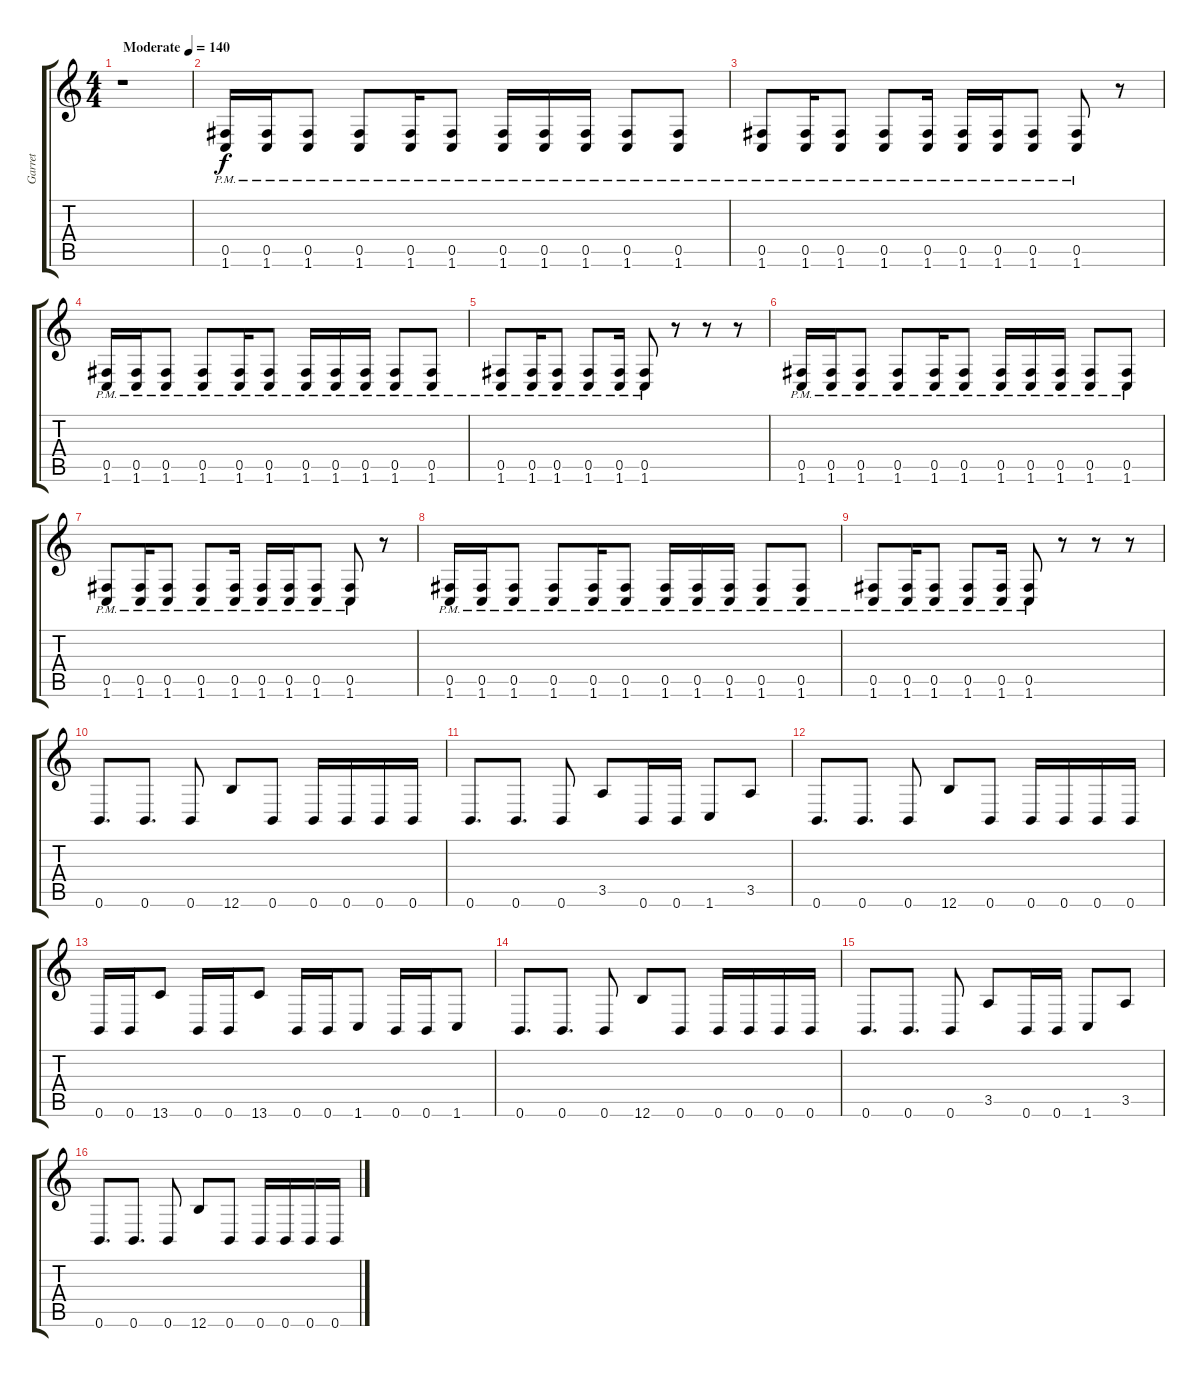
\track ("Garret" "Garret") {instrument distortionguitar}
\staff {score tabs}
\tuning (Db4 Ab3 E3 B2 Gb2 B1) {hide}
\ts (4 4)
\tempo (140 "Moderate")
\clef g2
\ks c
r.1{dy f instrument distortionguitar} |
(0.5{pm} 1.6{pm}).16 (0.5{pm} 1.6{pm}).16 (0.5{pm} 1.6{pm}).8 (0.5{pm} 1.6{pm}).8 (0.5{pm} 1.6{pm}).16 (0.5{pm} 1.6{pm}).8 (0.5{pm} 1.6{pm}).16 (0.5{pm} 1.6{pm}).16 (0.5{pm} 1.6{pm}).16 (0.5{pm} 1.6{pm}).8 (0.5{pm} 1.6{pm}).8 |
(0.5{pm} 1.6{pm}).8 (0.5{pm} 1.6{pm}).16 (0.5{pm} 1.6{pm}).8 (0.5{pm} 1.6{pm}).8 (0.5{pm} 1.6{pm}).16 (0.5{pm} 1.6{pm}).16 (0.5{pm} 1.6{pm}).16 (0.5{pm} 1.6{pm}).8 (0.5{pm} 1.6{pm}).8 r.8 |
(0.5{pm} 1.6{pm}).16 (0.5{pm} 1.6{pm}).16 (0.5{pm} 1.6{pm}).8 (0.5{pm} 1.6{pm}).8 (0.5{pm} 1.6{pm}).16 (0.5{pm} 1.6{pm}).8 (0.5{pm} 1.6{pm}).16 (0.5{pm} 1.6{pm}).16 (0.5{pm} 1.6{pm}).16 (0.5{pm} 1.6{pm}).8 (0.5{pm} 1.6{pm}).8 |
(0.5{pm} 1.6{pm}).8 (0.5{pm} 1.6{pm}).16 (0.5{pm} 1.6{pm}).8 (0.5{pm} 1.6{pm}).8 (0.5{pm} 1.6{pm}).16 (0.5{pm} 1.6{pm}).8 r.8 r.8 r.8 |
(0.5{pm} 1.6{pm}).16 (0.5{pm} 1.6{pm}).16 (0.5{pm} 1.6{pm}).8 (0.5{pm} 1.6{pm}).8 (0.5{pm} 1.6{pm}).16 (0.5{pm} 1.6{pm}).8 (0.5{pm} 1.6{pm}).16 (0.5{pm} 1.6{pm}).16 (0.5{pm} 1.6{pm}).16 (0.5{pm} 1.6{pm}).8 (0.5{pm} 1.6{pm}).8 |
(0.5{pm} 1.6{pm}).8 (0.5{pm} 1.6{pm}).16 (0.5{pm} 1.6{pm}).8 (0.5{pm} 1.6{pm}).8 (0.5{pm} 1.6{pm}).16 (0.5{pm} 1.6{pm}).16 (0.5{pm} 1.6{pm}).16 (0.5{pm} 1.6{pm}).8 (0.5{pm} 1.6{pm}).8 r.8 |
(0.5{pm} 1.6{pm}).16 (0.5{pm} 1.6{pm}).16 (0.5{pm} 1.6{pm}).8 (0.5{pm} 1.6{pm}).8 (0.5{pm} 1.6{pm}).16 (0.5{pm} 1.6{pm}).8 (0.5{pm} 1.6{pm}).16 (0.5{pm} 1.6{pm}).16 (0.5{pm} 1.6{pm}).16 (0.5{pm} 1.6{pm}).8 (0.5{pm} 1.6{pm}).8 |
(0.5{pm} 1.6{pm}).8 (0.5{pm} 1.6{pm}).16 (0.5{pm} 1.6{pm}).8 (0.5{pm} 1.6{pm}).8 (0.5{pm} 1.6{pm}).16 (0.5{pm} 1.6{pm}).8 r.8 r.8 r.8 |
0.6.8{d} 0.6.8{d} 0.6.8 12.6.8 0.6.8 0.6.16 0.6.16 0.6.16 0.6.16 |
0.6.8{d} 0.6.8{d} 0.6.8 3.5.8 0.6.16 0.6.16 1.6.8 3.5.8 |
0.6.8{d} 0.6.8{d} 0.6.8 12.6.8 0.6.8 0.6.16 0.6.16 0.6.16 0.6.16 |
0.6.16 0.6.16 13.6.8 0.6.16 0.6.16 13.6.8 0.6.16 0.6.16 1.6.8 0.6.16 0.6.16 1.6.8 |
0.6.8{d} 0.6.8{d} 0.6.8 12.6.8 0.6.8 0.6.16 0.6.16 0.6.16 0.6.16 |
0.6.8{d} 0.6.8{d} 0.6.8 3.5.8 0.6.16 0.6.16 1.6.8 3.5.8 |
0.6.8{d} 0.6.8{d} 0.6.8 12.6.8 0.6.8 0.6.16 0.6.16 0.6.16 0.6.16
